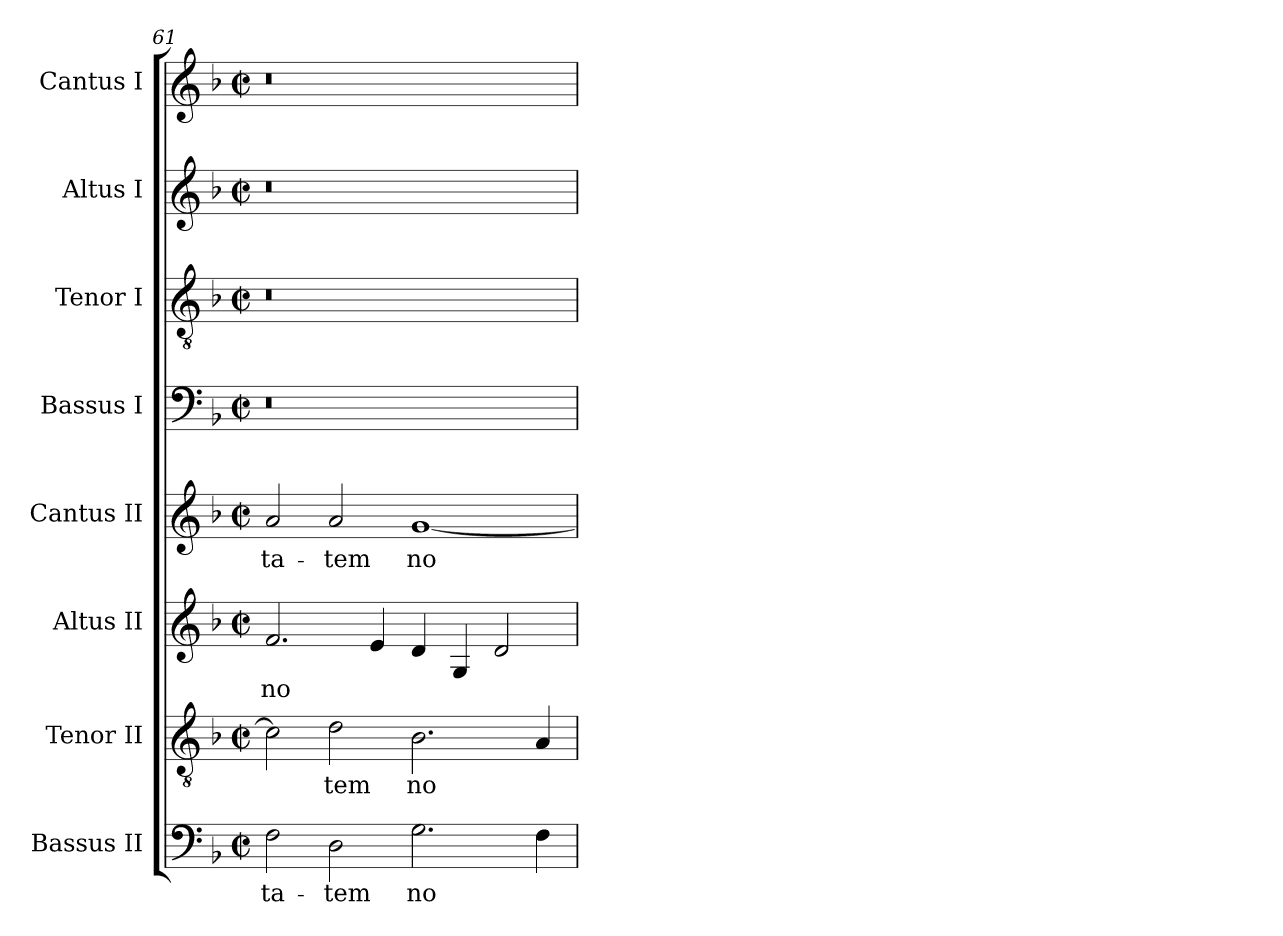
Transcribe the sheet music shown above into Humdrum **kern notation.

**kern	**text	**kern	**text	**kern	**text	**kern	**text	**kern	**kern	**kern	**kern
*part8	*part8	*part7	*part7	*part6	*part6	*part5	*part5	*part4	*part3	*part2	*part1
*staff8	*staff8	*staff7	*staff7	*staff6	*staff6	*staff5	*staff5	*staff4	*staff3	*staff2	*staff1
*I"Bassus II	*	*I"Tenor II	*	*I"Altus II	*	*I"Cantus II	*	*I"Bassus I	*I"Tenor I	*I"Altus I	*I"Cantus I
*I'Bassus II	*	*I'Tenor II	*	*I'Altus II	*	*I'Cantus II	*	*I'Bassus I	*I'Tenor I	*I'Altus I	*I'Cantus I
*clefF4	*	*clefGv2	*	*clefG2	*	*clefG2	*	*clefF4	*clefGv2	*clefG2	*clefG2
*k[b-]	*	*k[b-]	*	*k[b-]	*	*k[b-]	*	*k[b-]	*k[b-]	*k[b-]	*k[b-]
*F:	*	*F:	*	*F:	*	*F:	*	*F:	*F:	*F:	*F:
*M2/2	*	*M2/2	*	*M2/2	*	*M2/2	*	*M2/2	*M2/2	*M2/2	*M2/2
*met(c|)	*	*met(c|)	*	*met(c|)	*	*met(c|)	*	*met(c|)	*met(c|)	*met(c|)	*met(c|)
=61	=61	=61	=61	=61	=61	=61	=61	=61	=61	=61	=61
!	!LO:LY:b:cj	!	!LO:LY:b:cj	!	!LO:LY:b:cj	!	!LO:LY:b:cj	!	!	!	!
2F\	-ta-	2c\]	.	2.f/	no	2a/	-ta-	0r	0r	0r	0r
!	!LO:LY:b:cj	!	!LO:LY:b:cj	!	!	!	!LO:LY:b:cj	!	!	!	!
2D\	-tem	2d\	tem	.	.	2a/	-tem	.	.	.	.
!	!	!	!	!	!LO:LY:b:cj	!	!	!	!	!	!
.	.	.	.	4e/	.	.	.	.	.	.	.
!	!LO:LY:b:cj	!	!LO:LY:b:cj	!	!LO:LY:b:cj	!	!LO:LY:b:cj	!	!	!	!
2.G\	no-	2.B-\	no	4d/	.	[>1g	no-	.	.	.	.
!	!	!	!	!	!LO:LY:b:cj	!	!	!	!	!	!
.	.	.	.	4G/	.	.	.	.	.	.	.
!	!	!	!	!	!LO:LY:b:cj	!	!	!	!	!	!
.	.	.	.	2d/	.	.	.	.	.	.	.
!	!LO:LY:b:cj	!	!LO:LY:b:cj	!	!	!	!	!	!	!	!
4F\	--	4A/	.	.	.	.	.	.	.	.	.
=	=	=	=	=	=	=	=	=	=	=	=
*-	*-	*-	*-	*-	*-	*-	*-	*-	*-	*-	*-
